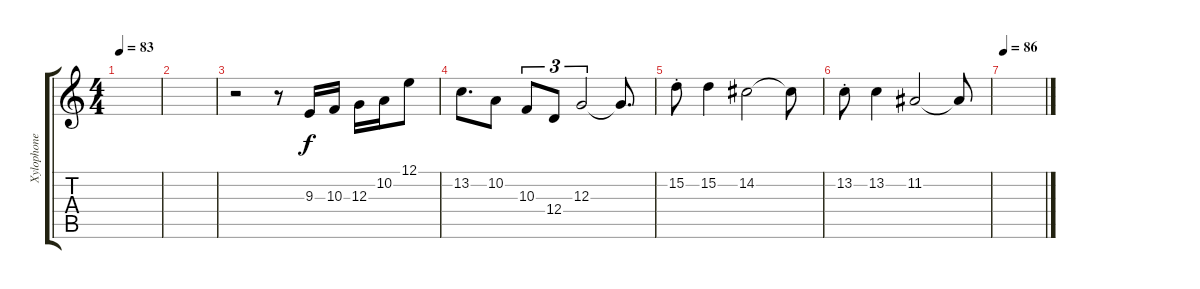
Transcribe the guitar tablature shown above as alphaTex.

\track ("Xylophone" "Xylophone") {instrument marimba}
\staff {score tabs}
\tuning (E4 B3 G3 D3 A2 E2) {hide}
\ts (4 4)
\tempo 83
\clef g2
\ks c
|
|
r.2 r.8{balance 4 instrument vibraphone} 9.3.16{dy f} 10.3.16 12.3.16 10.2.16 12.1.8 |
13.2.8{d} 10.2.8 10.3.8{tu (3 2)} 12.4.8{tu (3 2)} 12.3.2{tu (3 2)} 12.3{t}.8{d} |
15.2{st}.8 15.2.4 14.2.2 14.2{t}.8 |
13.2{st}.8 13.2.4 11.2.2 11.2{t}.8 |
\tempo 86
